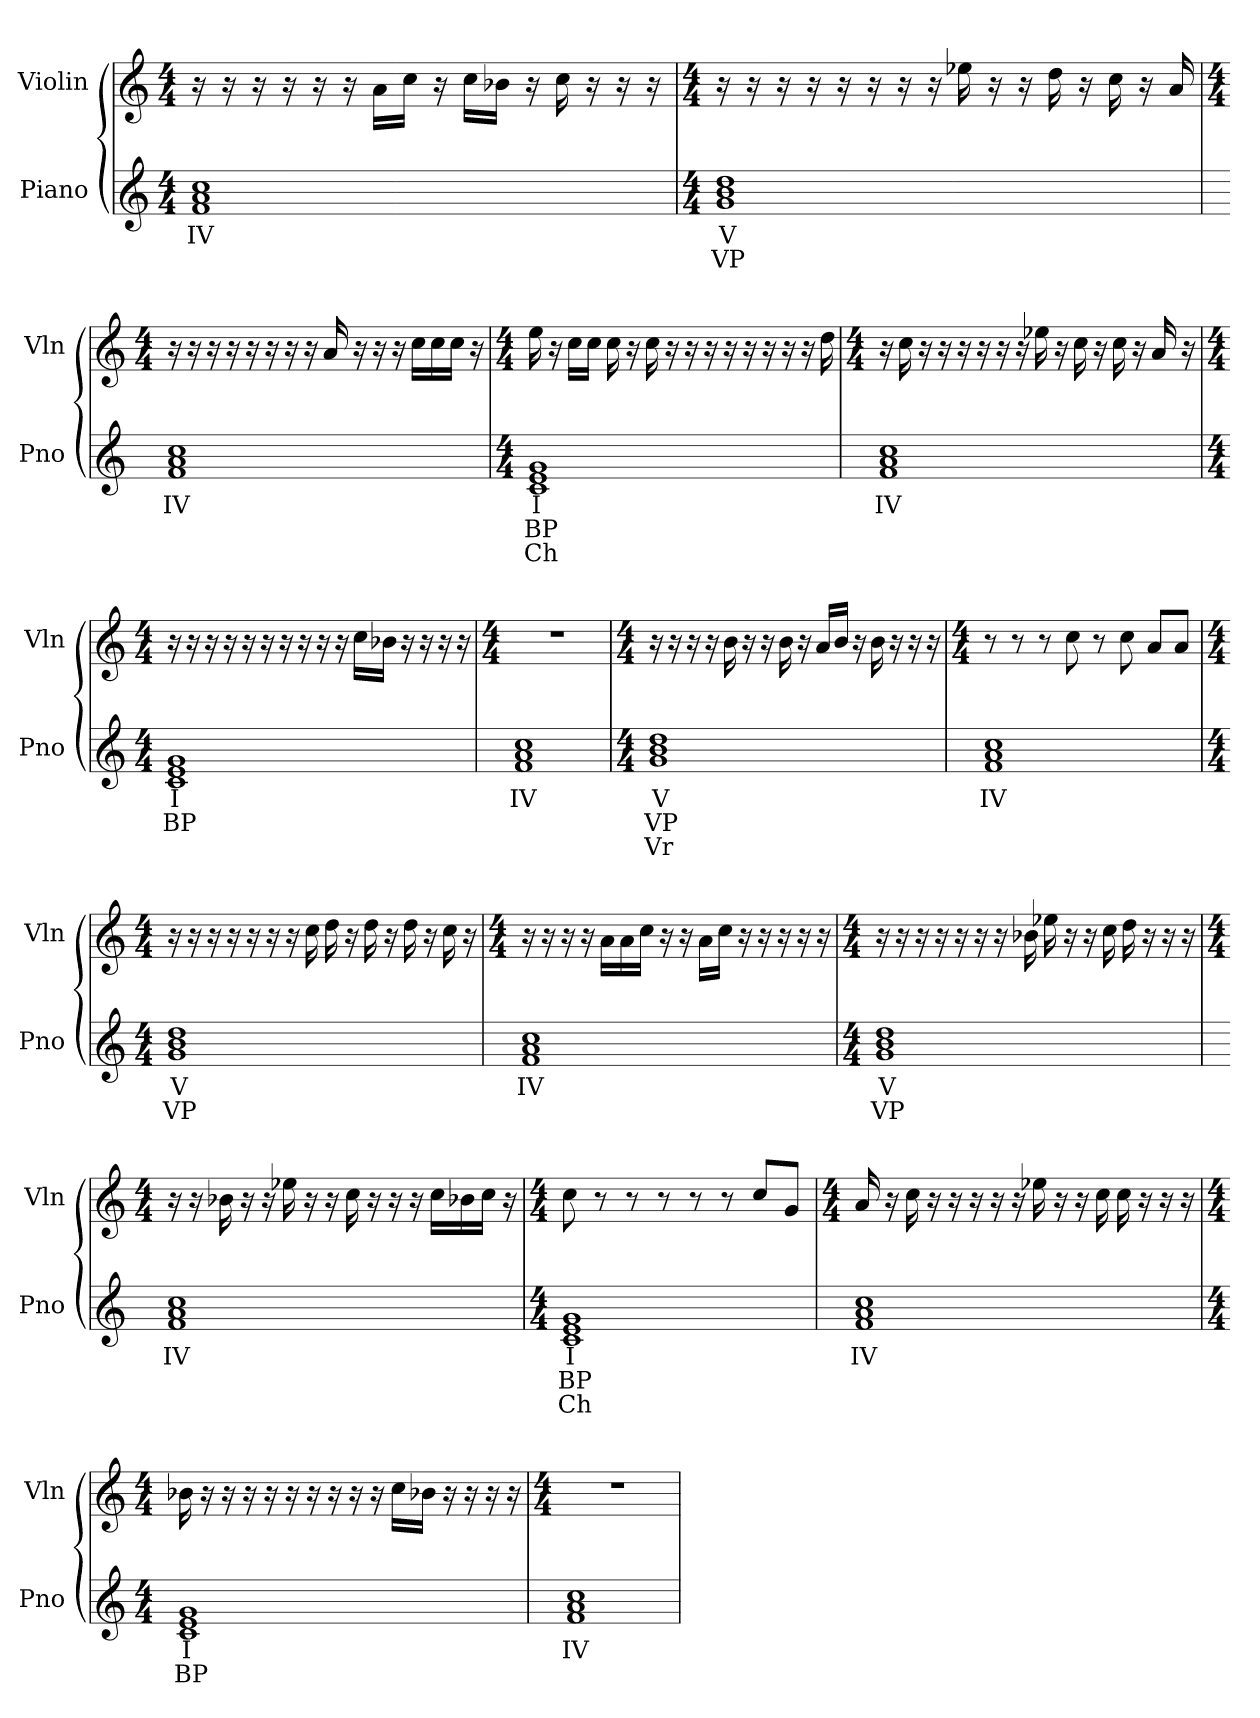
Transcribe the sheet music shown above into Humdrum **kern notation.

**kern	**text	**text	**text	**kern
*part2	*part2	*part2	*part2	*part1
*staff2	*staff2	*staff2	*staff2	*staff1
*I"Piano	*	*	*	*I"Violin
*I'Pno	*	*	*	*I'Vln
*k[]	*	*	*	*
*C:	*	*	*	*
*M4/4	*	*	*	*M4/4
=	=	=	=	=
1f 1a 1cc	IV	.	.	16r
.	.	.	.	16r
.	.	.	.	16r
.	.	.	.	16r
.	.	.	.	16r
.	.	.	.	16r
.	.	.	.	16aLL
.	.	.	.	16ccJJ
.	.	.	.	16r
.	.	.	.	16ccLL
.	.	.	.	16b-XJJ
.	.	.	.	16r
.	.	.	.	16cc
.	.	.	.	16r
.	.	.	.	16r
.	.	.	.	16r
=	=	=	=	=
*k[]	*	*	*	*
*C:	*	*	*	*
*M4/4	*	*	*	*M4/4
1g 1b 1dd	V	VP	.	16r
.	.	.	.	16r
.	.	.	.	16r
.	.	.	.	16r
.	.	.	.	16r
.	.	.	.	16r
.	.	.	.	16r
.	.	.	.	16r
.	.	.	.	16ee-X
.	.	.	.	16r
.	.	.	.	16r
.	.	.	.	16dd
.	.	.	.	16r
.	.	.	.	16cc
.	.	.	.	16r
.	.	.	.	16a
=	=	=	=	=
*k[]	*	*	*	*
*C:	*	*	*	*
*	*	*	*	*M4/4
1f 1a 1cc	IV	.	.	16r
.	.	.	.	16r
.	.	.	.	16r
.	.	.	.	16r
.	.	.	.	16r
.	.	.	.	16r
.	.	.	.	16r
.	.	.	.	16r
.	.	.	.	16a
.	.	.	.	16r
.	.	.	.	16r
.	.	.	.	16r
.	.	.	.	16ccLL
.	.	.	.	16cc
.	.	.	.	16ccJJ
.	.	.	.	16r
=	=	=	=	=
*k[]	*	*	*	*
*C:	*	*	*	*
*M4/4	*	*	*	*M4/4
1c 1e 1g	I	BP	Ch	16ee
.	.	.	.	16r
.	.	.	.	16ccLL
.	.	.	.	16ccJJ
.	.	.	.	16cc
.	.	.	.	16r
.	.	.	.	16cc
.	.	.	.	16r
.	.	.	.	16r
.	.	.	.	16r
.	.	.	.	16r
.	.	.	.	16r
.	.	.	.	16r
.	.	.	.	16r
.	.	.	.	16r
.	.	.	.	16dd
=	=	=	=	=
*k[]	*	*	*	*
*C:	*	*	*	*
*	*	*	*	*M4/4
1f 1a 1cc	IV	.	.	16r
.	.	.	.	16cc
.	.	.	.	16r
.	.	.	.	16r
.	.	.	.	16r
.	.	.	.	16r
.	.	.	.	16r
.	.	.	.	16r
.	.	.	.	16ee-X
.	.	.	.	16r
.	.	.	.	16cc
.	.	.	.	16r
.	.	.	.	16cc
.	.	.	.	16r
.	.	.	.	16a
.	.	.	.	16r
=	=	=	=	=
*k[]	*	*	*	*
*C:	*	*	*	*
*M4/4	*	*	*	*M4/4
1c 1e 1g	I	BP	.	16r
.	.	.	.	16r
.	.	.	.	16r
.	.	.	.	16r
.	.	.	.	16r
.	.	.	.	16r
.	.	.	.	16r
.	.	.	.	16r
.	.	.	.	16r
.	.	.	.	16r
.	.	.	.	16ccLL
.	.	.	.	16b-XJJ
.	.	.	.	16r
.	.	.	.	16r
.	.	.	.	16r
.	.	.	.	16r
=	=	=	=	=
*k[]	*	*	*	*
*C:	*	*	*	*
*	*	*	*	*M4/4
1f 1a 1cc	IV	.	.	1r
=	=	=	=	=
*k[]	*	*	*	*
*C:	*	*	*	*
*M4/4	*	*	*	*M4/4
1g 1b 1dd	V	VP	Vr	16r
.	.	.	.	16r
.	.	.	.	16r
.	.	.	.	16r
.	.	.	.	16b
.	.	.	.	16r
.	.	.	.	16r
.	.	.	.	16b
.	.	.	.	16r
.	.	.	.	16aLL
.	.	.	.	16bJJ
.	.	.	.	16r
.	.	.	.	16b
.	.	.	.	16r
.	.	.	.	16r
.	.	.	.	16r
=	=	=	=	=
*k[]	*	*	*	*
*C:	*	*	*	*
*	*	*	*	*M4/4
1f 1a 1cc	IV	.	.	8r
.	.	.	.	8r
.	.	.	.	8r
.	.	.	.	8cc
.	.	.	.	8r
.	.	.	.	8cc
.	.	.	.	8aL
.	.	.	.	8aJ
=	=	=	=	=
*k[]	*	*	*	*
*C:	*	*	*	*
*M4/4	*	*	*	*M4/4
1g 1b 1dd	V	VP	.	16r
.	.	.	.	16r
.	.	.	.	16r
.	.	.	.	16r
.	.	.	.	16r
.	.	.	.	16r
.	.	.	.	16r
.	.	.	.	16cc
.	.	.	.	16dd
.	.	.	.	16r
.	.	.	.	16dd
.	.	.	.	16r
.	.	.	.	16dd
.	.	.	.	16r
.	.	.	.	16cc
.	.	.	.	16r
=	=	=	=	=
*k[]	*	*	*	*
*C:	*	*	*	*
*	*	*	*	*M4/4
1f 1a 1cc	IV	.	.	16r
.	.	.	.	16r
.	.	.	.	16r
.	.	.	.	16r
.	.	.	.	16aLL
.	.	.	.	16a
.	.	.	.	16ccJJ
.	.	.	.	16r
.	.	.	.	16r
.	.	.	.	16aLL
.	.	.	.	16ccJJ
.	.	.	.	16r
.	.	.	.	16r
.	.	.	.	16r
.	.	.	.	16r
.	.	.	.	16r
=	=	=	=	=
*k[]	*	*	*	*
*C:	*	*	*	*
*M4/4	*	*	*	*M4/4
1g 1b 1dd	V	VP	.	16r
.	.	.	.	16r
.	.	.	.	16r
.	.	.	.	16r
.	.	.	.	16r
.	.	.	.	16r
.	.	.	.	16r
.	.	.	.	16b-X
.	.	.	.	16ee-X
.	.	.	.	16r
.	.	.	.	16r
.	.	.	.	16cc
.	.	.	.	16dd
.	.	.	.	16r
.	.	.	.	16r
.	.	.	.	16r
=	=	=	=	=
*k[]	*	*	*	*
*C:	*	*	*	*
*	*	*	*	*M4/4
1f 1a 1cc	IV	.	.	16r
.	.	.	.	16r
.	.	.	.	16b-X
.	.	.	.	16r
.	.	.	.	16r
.	.	.	.	16ee-X
.	.	.	.	16r
.	.	.	.	16r
.	.	.	.	16cc
.	.	.	.	16r
.	.	.	.	16r
.	.	.	.	16r
.	.	.	.	16ccLL
.	.	.	.	16b-X
.	.	.	.	16ccJJ
.	.	.	.	16r
=	=	=	=	=
*k[]	*	*	*	*
*C:	*	*	*	*
*M4/4	*	*	*	*M4/4
1c 1e 1g	I	BP	Ch	8cc
.	.	.	.	8r
.	.	.	.	8r
.	.	.	.	8r
.	.	.	.	8r
.	.	.	.	8r
.	.	.	.	8ccL
.	.	.	.	8gJ
=	=	=	=	=
*k[]	*	*	*	*
*C:	*	*	*	*
*	*	*	*	*M4/4
1f 1a 1cc	IV	.	.	16a
.	.	.	.	16r
.	.	.	.	16cc
.	.	.	.	16r
.	.	.	.	16r
.	.	.	.	16r
.	.	.	.	16r
.	.	.	.	16r
.	.	.	.	16ee-X
.	.	.	.	16r
.	.	.	.	16r
.	.	.	.	16cc
.	.	.	.	16cc
.	.	.	.	16r
.	.	.	.	16r
.	.	.	.	16r
=	=	=	=	=
*k[]	*	*	*	*
*C:	*	*	*	*
*M4/4	*	*	*	*M4/4
1c 1e 1g	I	BP	.	16b-X
.	.	.	.	16r
.	.	.	.	16r
.	.	.	.	16r
.	.	.	.	16r
.	.	.	.	16r
.	.	.	.	16r
.	.	.	.	16r
.	.	.	.	16r
.	.	.	.	16r
.	.	.	.	16ccLL
.	.	.	.	16b-XJJ
.	.	.	.	16r
.	.	.	.	16r
.	.	.	.	16r
.	.	.	.	16r
=	=	=	=	=
*k[]	*	*	*	*
*C:	*	*	*	*
*	*	*	*	*M4/4
1f 1a 1cc	IV	.	.	1r
=	=	=	=	=
*-	*-	*-	*-	*-
